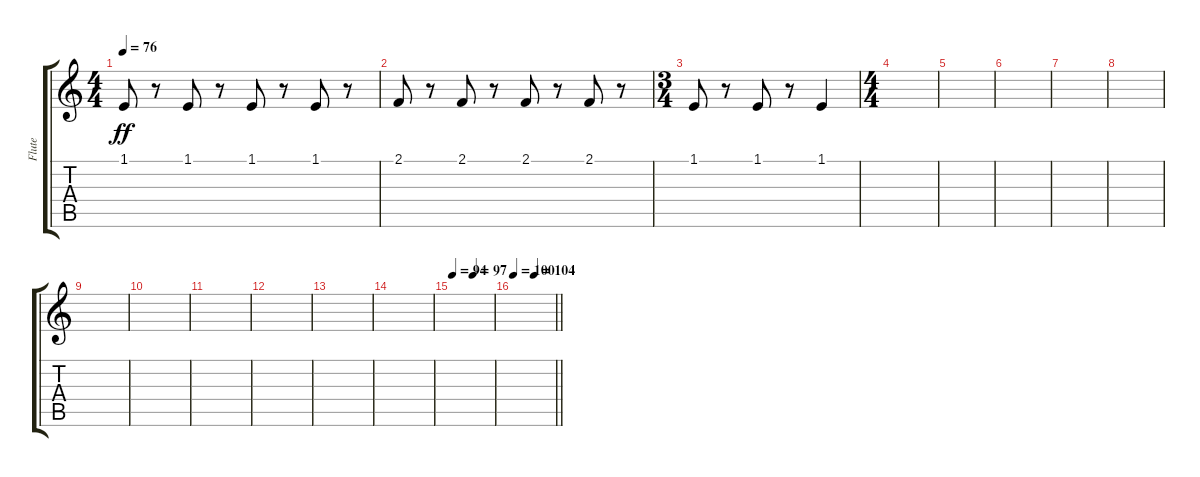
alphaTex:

\track ("Flute" "Flute") {instrument panflute}
\staff {score tabs}
\tuning (Eb4 Bb3 Gb3 Db3 Ab2 Eb2) {hide}
\ts (4 4)
\tempo 76
\clef g2
\ks c
1.1.8{dy ff} r.8 1.1.8 r.8 1.1.8 r.8 1.1.8 r.8 |
2.1.8 r.8 2.1.8 r.8 2.1.8 r.8 2.1.8 r.8 |
\ts (3 4)
1.1.8 r.8 1.1.8 r.8 1.1.4 |
\ts (4 4)
|
|
|
|
|
|
|
|
|
|
|
\tempo 94
\tempo (97 0.5)
|
\tempo 100
\tempo (104 0.5)
\barLineRight lightlight
